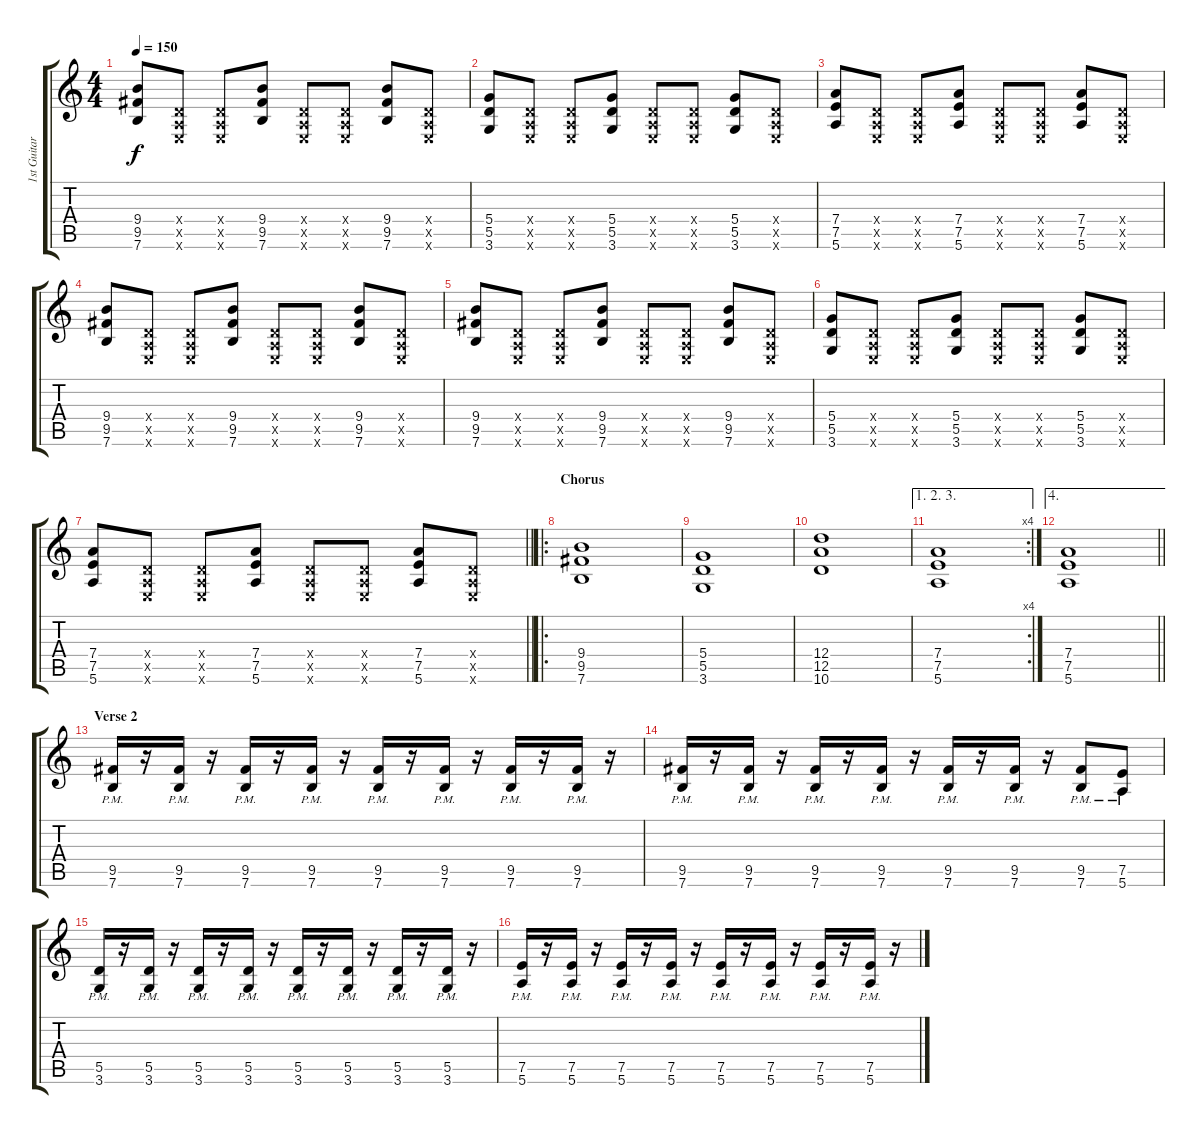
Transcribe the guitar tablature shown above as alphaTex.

\track ("1st Guitar" "1st Guitar") {instrument distortionguitar}
\staff {score tabs}
\tuning (E4 B3 G3 D3 A2 E2) {hide}
\ts (4 4)
\tempo 150
\clef g2
\ks c
(9.4 9.5 7.6).8{dy f} (0.4{x} 0.5{x} 0.6{x}).8 (0.4{x} 0.5{x} 0.6{x}).8 (9.4 9.5 7.6).8 (0.4{x} 0.5{x} 0.6{x}).8 (0.4{x} 0.5{x} 0.6{x}).8 (9.4 9.5 7.6).8 (0.4{x} 0.5{x} 0.6{x}).8 |
(5.4 5.5 3.6).8 (0.4{x} 0.5{x} 0.6{x}).8 (0.4{x} 0.5{x} 0.6{x}).8 (5.4 5.5 3.6).8 (0.4{x} 0.5{x} 0.6{x}).8 (0.4{x} 0.5{x} 0.6{x}).8 (5.4 5.5 3.6).8 (0.4{x} 0.5{x} 0.6{x}).8 |
(7.4 7.5 5.6).8 (0.4{x} 0.5{x} 0.6{x}).8 (0.4{x} 0.5{x} 0.6{x}).8 (7.4 7.5 5.6).8 (0.4{x} 0.5{x} 0.6{x}).8 (0.4{x} 0.5{x} 0.6{x}).8 (7.4 7.5 5.6).8 (0.4{x} 0.5{x} 0.6{x}).8 |
(9.4 9.5 7.6).8 (0.4{x} 0.5{x} 0.6{x}).8 (0.4{x} 0.5{x} 0.6{x}).8 (9.4 9.5 7.6).8 (0.4{x} 0.5{x} 0.6{x}).8 (0.4{x} 0.5{x} 0.6{x}).8 (9.4 9.5 7.6).8 (0.4{x} 0.5{x} 0.6{x}).8 |
(9.4 9.5 7.6).8 (0.4{x} 0.5{x} 0.6{x}).8 (0.4{x} 0.5{x} 0.6{x}).8 (9.4 9.5 7.6).8 (0.4{x} 0.5{x} 0.6{x}).8 (0.4{x} 0.5{x} 0.6{x}).8 (9.4 9.5 7.6).8 (0.4{x} 0.5{x} 0.6{x}).8 |
(5.4 5.5 3.6).8 (0.4{x} 0.5{x} 0.6{x}).8 (0.4{x} 0.5{x} 0.6{x}).8 (5.4 5.5 3.6).8 (0.4{x} 0.5{x} 0.6{x}).8 (0.4{x} 0.5{x} 0.6{x}).8 (5.4 5.5 3.6).8 (0.4{x} 0.5{x} 0.6{x}).8 |
\barLineRight lightlight
(7.4 7.5 5.6).8 (0.4{x} 0.5{x} 0.6{x}).8 (0.4{x} 0.5{x} 0.6{x}).8 (7.4 7.5 5.6).8 (0.4{x} 0.5{x} 0.6{x}).8 (0.4{x} 0.5{x} 0.6{x}).8 (7.4 7.5 5.6).8 (0.4{x} 0.5{x} 0.6{x}).8 |
\ro
\section ("" "Chorus")
(9.4 9.5 7.6).1 |
(5.4 5.5 3.6).1 |
(12.4 12.5 10.6).1 |
\ae (1 2 3)
\rc 4
(7.4 7.5 5.6).1 |
\ae 4
\barLineRight lightlight
(7.4 7.5 5.6).1 |
\section ("" "Verse 2")
(9.5{pm} 7.6{pm}).16 r.16 (9.5{pm} 7.6{pm}).16 r.16 (9.5{pm} 7.6{pm}).16 r.16 (9.5{pm} 7.6{pm}).16 r.16 (9.5{pm} 7.6{pm}).16 r.16 (9.5{pm} 7.6{pm}).16 r.16 (9.5{pm} 7.6{pm}).16 r.16 (9.5{pm} 7.6{pm}).16 r.16 |
(9.5{pm} 7.6{pm}).16 r.16 (9.5{pm} 7.6{pm}).16 r.16 (9.5{pm} 7.6{pm}).16 r.16 (9.5{pm} 7.6{pm}).16 r.16 (9.5{pm} 7.6{pm}).16 r.16 (9.5{pm} 7.6{pm}).16 r.16 (9.5{pm} 7.6{pm}).8 (7.5{pm} 5.6{pm}).8 |
(5.5{pm} 3.6{pm}).16 r.16 (5.5{pm} 3.6{pm}).16 r.16 (5.5{pm} 3.6{pm}).16 r.16 (5.5{pm} 3.6{pm}).16 r.16 (5.5{pm} 3.6{pm}).16 r.16 (5.5{pm} 3.6{pm}).16 r.16 (5.5{pm} 3.6{pm}).16 r.16 (5.5{pm} 3.6{pm}).16 r.16 |
(7.5{pm} 5.6{pm}).16 r.16 (7.5{pm} 5.6{pm}).16 r.16 (7.5{pm} 5.6{pm}).16 r.16 (7.5{pm} 5.6{pm}).16 r.16 (7.5{pm} 5.6{pm}).16 r.16 (7.5{pm} 5.6{pm}).16 r.16 (7.5{pm} 5.6{pm}).16 r.16 (7.5{pm} 5.6{pm}).16 r.16
